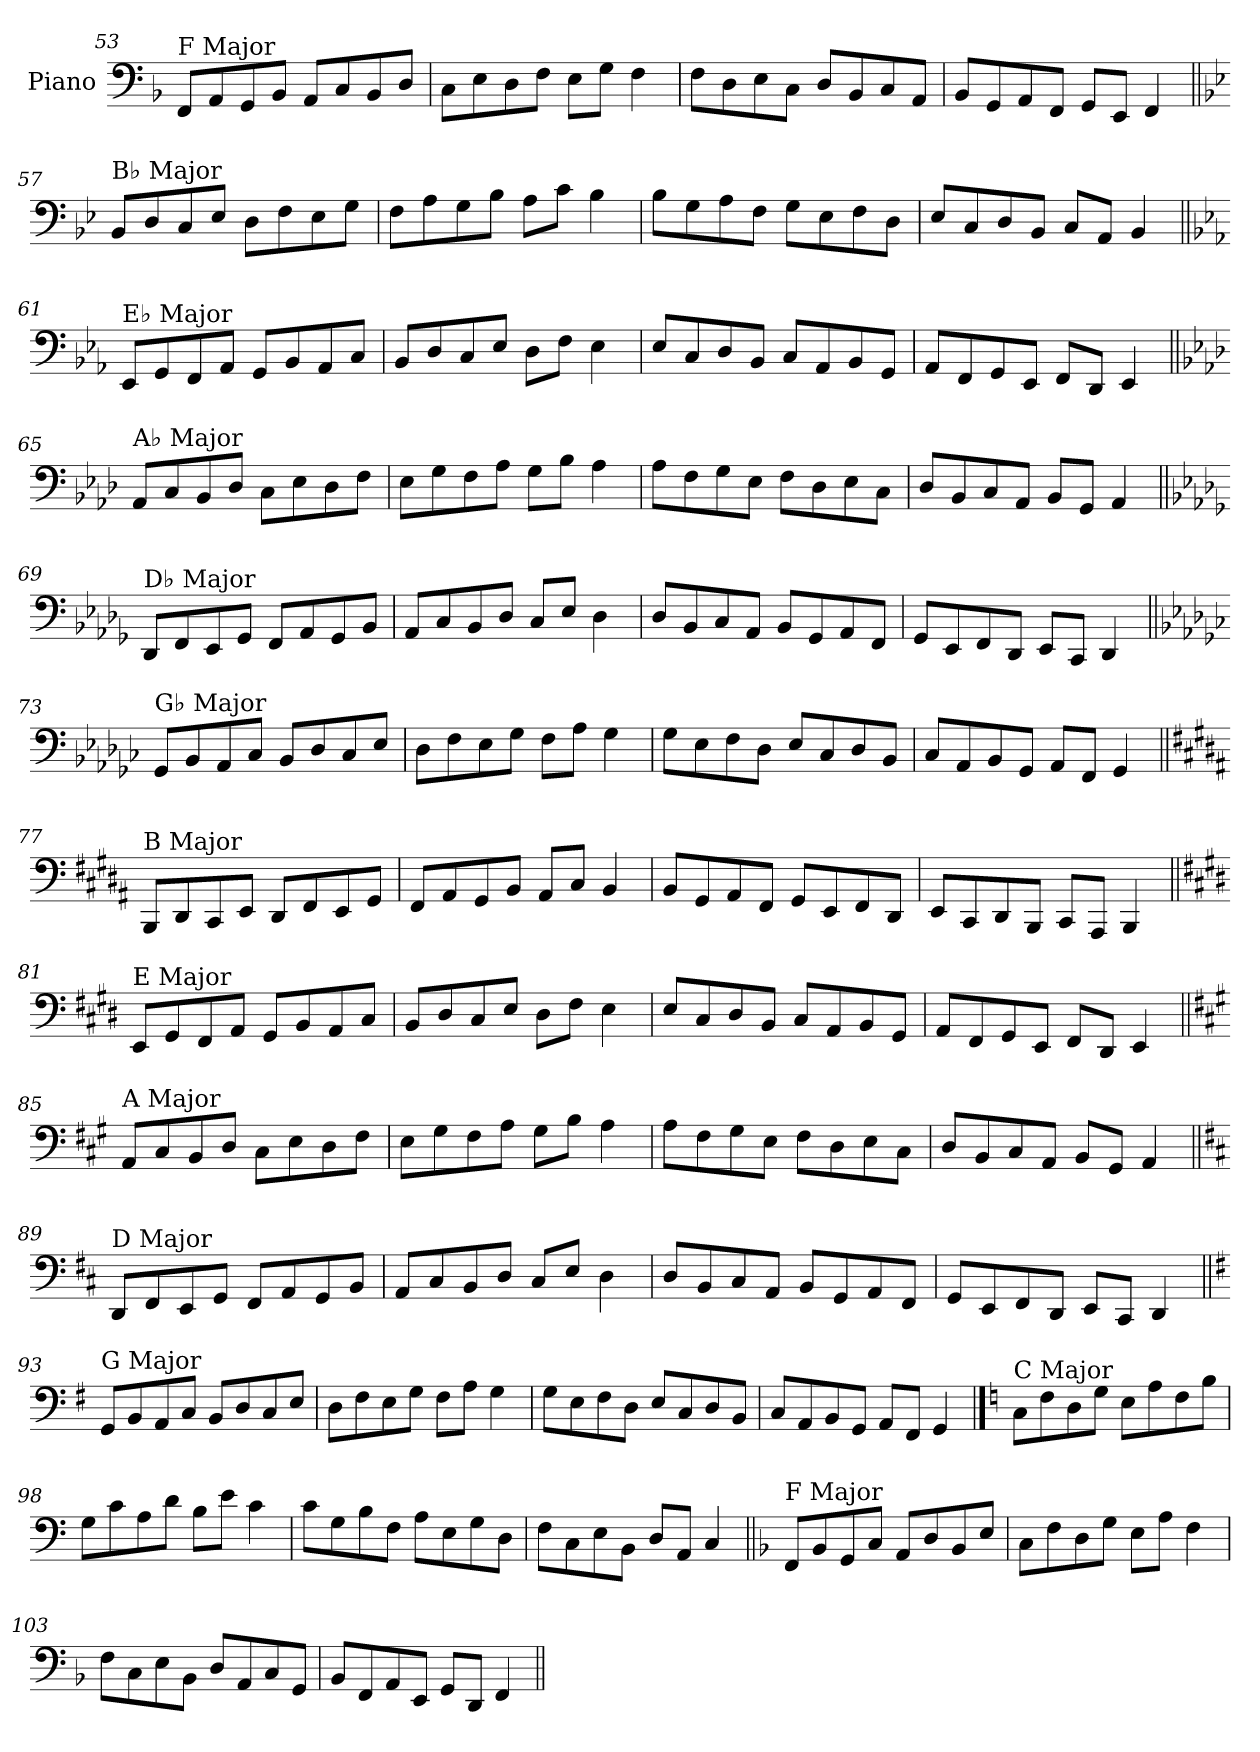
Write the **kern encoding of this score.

**kern
*part1
*staff1
*I"Piano
*I'Pno.
!!LO:LB:g=z
*clefF4
*k[b-]
=53
!LO:TX:a:t=F Major
8FF/L
8AA/
8GG/
8BB-/J
8AA/L
8C/
8BB-/
8D/J
=54
8C\L
8E\
8D\
8F\J
8E\L
8G\J
4F\
=55
8F\L
8D\
8E\
8C\J
8D/L
8BB-/
8C/
8AA/J
=56
8BB-/L
8GG/
8AA/
8FF/J
8GG/L
8EE/J
4FF/
!!LO:LB:g=z
=57||
*k[b-e-]
!LO:TX:a:t=B♭ Major
8BB-/L
8D/
8C/
8E-/J
8D\L
8F\
8E-\
8G\J
=58
8F\L
8A\
8G\
8B-\J
8A\L
8c\J
4B-\
=59
8B-\L
8G\
8A\
8F\J
8G\L
8E-\
8F\
8D\J
=60
8E-/L
8C/
8D/
8BB-/J
8C/L
8AA/J
4BB-/
!!LO:LB:g=z
=61||
*k[b-e-a-]
!LO:TX:a:t=E♭ Major
8EE-/L
8GG/
8FF/
8AA-/J
8GG/L
8BB-/
8AA-/
8C/J
=62
8BB-/L
8D/
8C/
8E-/J
8D\L
8F\J
4E-\
=63
8E-/L
8C/
8D/
8BB-/J
8C/L
8AA-/
8BB-/
8GG/J
=64
8AA-/L
8FF/
8GG/
8EE-/J
8FF/L
8DD/J
4EE-/
!!LO:LB:g=z
=65||
*k[b-e-a-d-]
!LO:TX:a:t=A♭ Major
8AA-/L
8C/
8BB-/
8D-/J
8C\L
8E-\
8D-\
8F\J
=66
8E-\L
8G\
8F\
8A-\J
8G\L
8B-\J
4A-\
=67
8A-\L
8F\
8G\
8E-\J
8F\L
8D-\
8E-\
8C\J
=68
8D-/L
8BB-/
8C/
8AA-/J
8BB-/L
8GG/J
4AA-/
!!LO:LB:g=z
=69||
*k[b-e-a-d-g-]
!LO:TX:a:t=D♭ Major
8DD-/L
8FF/
8EE-/
8GG-/J
8FF/L
8AA-/
8GG-/
8BB-/J
=70
8AA-/L
8C/
8BB-/
8D-/J
8C/L
8E-/J
4D-\
=71
8D-/L
8BB-/
8C/
8AA-/J
8BB-/L
8GG-/
8AA-/
8FF/J
=72
8GG-/L
8EE-/
8FF/
8DD-/J
8EE-/L
8CC/J
4DD-/
!!LO:LB:g=z
=73||
*k[b-e-a-d-g-c-]
!LO:TX:a:t=G♭ Major
8GG-/L
8BB-/
8AA-/
8C-/J
8BB-/L
8D-/
8C-/
8E-/J
=74
8D-\L
8F\
8E-\
8G-\J
8F\L
8A-\J
4G-\
=75
8G-\L
8E-\
8F\
8D-\J
8E-/L
8C-/
8D-/
8BB-/J
=76
8C-/L
8AA-/
8BB-/
8GG-/J
8AA-/L
8FF/J
4GG-/
!!LO:LB:g=z
=77||
*k[f#c#g#d#a#]
!LO:TX:a:t=B Major
8BBB/L
8DD#/
8CC#/
8EE/J
8DD#/L
8FF#/
8EE/
8GG#/J
=78
8FF#/L
8AA#/
8GG#/
8BB/J
8AA#/L
8C#/J
4BB/
=79
8BB/L
8GG#/
8AA#/
8FF#/J
8GG#/L
8EE/
8FF#/
8DD#/J
=80
8EE/L
8CC#/
8DD#/
8BBB/J
8CC#/L
8AAA#/J
4BBB/
!!LO:LB:g=z
=81||
*k[f#c#g#d#]
!LO:TX:a:t=E Major
8EE/L
8GG#/
8FF#/
8AA/J
8GG#/L
8BB/
8AA/
8C#/J
=82
8BB/L
8D#/
8C#/
8E/J
8D#\L
8F#\J
4E\
=83
8E/L
8C#/
8D#/
8BB/J
8C#/L
8AA/
8BB/
8GG#/J
=84
8AA/L
8FF#/
8GG#/
8EE/J
8FF#/L
8DD#/J
4EE/
!!LO:LB:g=z
=85||
*k[f#c#g#]
!LO:TX:a:t=A Major
8AA/L
8C#/
8BB/
8D/J
8C#\L
8E\
8D\
8F#\J
=86
8E\L
8G#\
8F#\
8A\J
8G#\L
8B\J
4A\
=87
8A\L
8F#\
8G#\
8E\J
8F#\L
8D\
8E\
8C#\J
=88
8D/L
8BB/
8C#/
8AA/J
8BB/L
8GG#/J
4AA/
!!LO:LB:g=z
=89||
*k[f#c#]
!LO:TX:a:t=D Major
8DD/L
8FF#/
8EE/
8GG/J
8FF#/L
8AA/
8GG/
8BB/J
=90
8AA/L
8C#/
8BB/
8D/J
8C#/L
8E/J
4D\
=91
8D/L
8BB/
8C#/
8AA/J
8BB/L
8GG/
8AA/
8FF#/J
=92
8GG/L
8EE/
8FF#/
8DD/J
8EE/L
8CC#/J
4DD/
!!LO:LB:g=z
=93||
*k[f#]
!LO:TX:a:t=G Major
8GG/L
8BB/
8AA/
8C/J
8BB/L
8D/
8C/
8E/J
=94
8D\L
8F#\
8E\
8G\J
8F#\L
8A\J
4G\
=95
8G\L
8E\
8F#\
8D\J
8E/L
8C/
8D/
8BB/J
=96
8C/L
8AA/
8BB/
8GG/J
8AA/L
8FF#/J
4GG/
!!LO:PB:g=z
==97
*k[]
!LO:TX:a:t=C Major
8C\L
8F\
8D\
8G\J
8E\L
8A\
8F\
8B\J
=98
8G\L
8c\
8A\
8d\J
8B\L
8e\J
4c\
=99
8c\L
8G\
8B\
8F\J
8A\L
8E\
8G\
8D\J
=100
8F\L
8C\
8E\
8BB\J
8D/L
8AA/J
4C/
!!LO:LB:g=z
=101||
*k[b-]
!LO:TX:a:t=F Major
8FF/L
8BB-/
8GG/
8C/J
8AA/L
8D/
8BB-/
8E/J
=102
8C\L
8F\
8D\
8G\J
8E\L
8A\J
4F\
=103
8F\L
8C\
8E\
8BB-\J
8D/L
8AA/
8C/
8GG/J
=104
8BB-/L
8FF/
8AA/
8EE/J
8GG/L
8DD/J
4FF/
=||
*-
